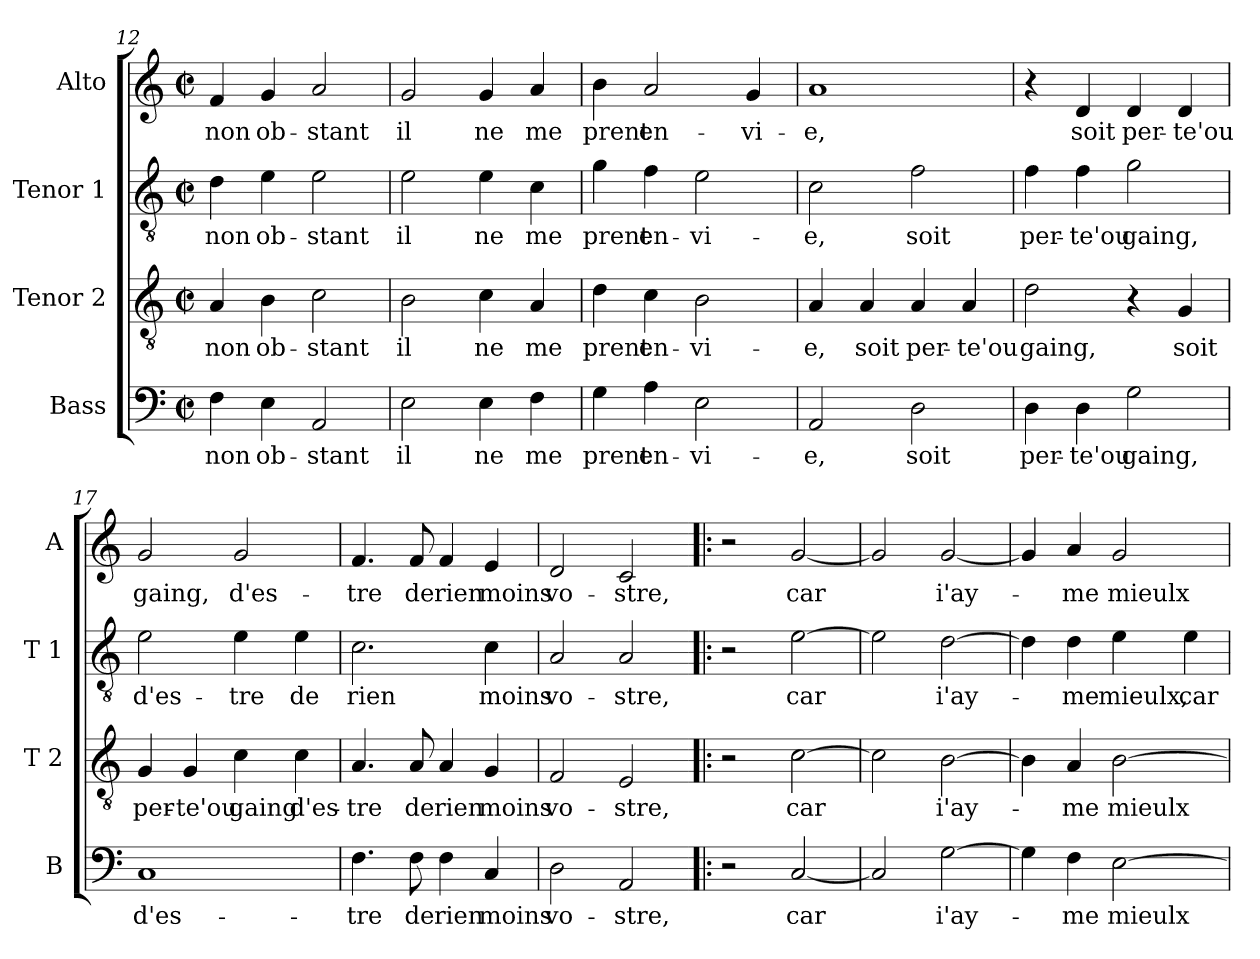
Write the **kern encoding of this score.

**kern	**text	**kern	**text	**kern	**text	**kern	**text
*part4	*part4	*part3	*part3	*part2	*part2	*part1	*part1
*staff4	*staff4	*staff3	*staff3	*staff2	*staff2	*staff1	*staff1
*I"Bass	*	*I"Tenor 2	*	*I"Tenor 1	*	*I"Alto	*
*I'B	*	*I'T 2	*	*I'T 1	*	*I'A	*
*clefF4	*	*clefGv2	*	*clefGv2	*	*clefG2	*
*k[]	*	*k[]	*	*k[]	*	*k[]	*
*C:	*	*C:	*	*C:	*	*C:	*
*M2/2	*	*M2/2	*	*M2/2	*	*M2/2	*
*met(c|)	*	*met(c|)	*	*met(c|)	*	*met(c|)	*
=12	=12	=12	=12	=12	=12	=12	=12
!	!LO:LY:b	!	!LO:LY:b	!	!LO:LY:b	!	!LO:LY:b
4F\	non	4A/	non	4d\	non	4f/	non
!	!LO:LY:b	!	!LO:LY:b	!	!LO:LY:b	!	!LO:LY:b
4E\	ob-	4B\	ob-	4e\	ob-	4g/	ob-
!	!LO:LY:b	!	!LO:LY:b	!	!LO:LY:b	!	!LO:LY:b
2AA/	-stant	2c\	-stant	2e\	-stant	2a/	-stant
=13	=13	=13	=13	=13	=13	=13	=13
!	!LO:LY:b	!	!LO:LY:b	!	!LO:LY:b	!	!LO:LY:b
2E\	il	2B\	il	2e\	il	2g/	il
!	!LO:LY:b	!	!LO:LY:b	!	!LO:LY:b	!	!LO:LY:b
4E\	ne	4c\	ne	4e\	ne	4g/	ne
!	!LO:LY:b	!	!LO:LY:b	!	!LO:LY:b	!	!LO:LY:b
4F\	me	4A/	me	4c\	me	4a/	me
=14	=14	=14	=14	=14	=14	=14	=14
!	!LO:LY:b	!	!LO:LY:b	!	!LO:LY:b	!	!LO:LY:b
4G\	prent	4d\	prent	4g\	prent	4b\	prent
!	!LO:LY:b	!	!LO:LY:b	!	!LO:LY:b	!	!LO:LY:b
4A\	en-	4c\	en-	4f\	en-	2a/	en-
!	!LO:LY:b	!	!LO:LY:b	!	!LO:LY:b	!	!
2E\	-vi-	2B\	-vi-	2e\	-vi-	.	.
!	!	!	!	!	!	!	!LO:LY:b
.	.	.	.	.	.	4g/	-vi-
=15	=15	=15	=15	=15	=15	=15	=15
!	!LO:LY:b	!	!LO:LY:b	!	!LO:LY:b	!	!LO:LY:b
2AA/	-e,	4A/	-e,	2c\	-e,	1a	-e,
!	!	!	!LO:LY:b	!	!	!	!
.	.	4A/	soit	.	.	.	.
!	!LO:LY:b	!	!LO:LY:b	!	!LO:LY:b	!	!
2D\	soit	4A/	per-	2f\	soit	.	.
!	!	!	!LO:LY:b	!	!	!	!
.	.	4A/	-te'ou	.	.	.	.
!!LO:LB:g=z
=16	=16	=16	=16	=16	=16	=16	=16
!	!LO:LY:b	!	!LO:LY:b	!	!LO:LY:b	!	!
4D\	per-	2d\	gaing,	4f\	per-	4r	.
!	!LO:LY:b	!	!	!	!LO:LY:b	!	!LO:LY:b
4D\	-te'ou	.	.	4f\	-te'ou	4d/	soit
!	!LO:LY:b	!	!	!	!LO:LY:b	!	!LO:LY:b
2G\	gaing,	4r	.	2g\	gaing,	4d/	per-
!	!	!	!LO:LY:b	!	!	!	!LO:LY:b
.	.	4G/	soit	.	.	4d/	-te'ou
=17	=17	=17	=17	=17	=17	=17	=17
!	!LO:LY:b	!	!LO:LY:b	!	!LO:LY:b	!	!LO:LY:b
1C	d'es-	4G/	per-	2e\	d'es-	2g/	gaing,
!	!	!	!LO:LY:b	!	!	!	!
.	.	4G/	-te'ou	.	.	.	.
!	!	!	!LO:LY:b	!	!LO:LY:b	!	!LO:LY:b
.	.	4c\	gaing	4e\	-tre	2g/	d'es-
!	!	!	!LO:LY:b	!	!LO:LY:b	!	!
.	.	4c\	d'es-	4e\	de	.	.
=18	=18	=18	=18	=18	=18	=18	=18
!	!LO:LY:b	!	!LO:LY:b	!	!LO:LY:b	!	!LO:LY:b
4.F\	-tre	4.A/	-tre	2.c\	rien	4.f/	-tre
!	!LO:LY:b	!	!LO:LY:b	!	!	!	!LO:LY:b
8F\	de	8A/	de	.	.	8f/	de
!	!LO:LY:b	!	!LO:LY:b	!	!	!	!LO:LY:b
4F\	rien	4A/	rien	.	.	4f/	rien
!	!LO:LY:b	!	!LO:LY:b	!	!LO:LY:b	!	!LO:LY:b
4C/	moins	4G/	moins	4c\	moins	4e/	moins
=19	=19	=19	=19	=19	=19	=19	=19
!	!LO:LY:b	!	!LO:LY:b	!	!LO:LY:b	!	!LO:LY:b
2D\	vo-	2F/	vo-	2A/	vo-	2d/	vo-
!	!LO:LY:b	!	!LO:LY:b	!	!LO:LY:b	!	!LO:LY:b
2AA/	-stre,	2E/	-stre,	2A/	-stre,	2c/	-stre,
=20!|:	=20!|:	=20!|:	=20!|:	=20!|:	=20!|:	=20!|:	=20!|:
2r	.	2r	.	2r	.	2r	.
!	!LO:LY:b	!	!LO:LY:b	!	!LO:LY:b	!	!LO:LY:b
[2C/	car	[2c\	car	[2e\	car	[2g/	car
!!LO:LB:g=z
=21	=21	=21	=21	=21	=21	=21	=21
2C/]	.	2c\]	.	2e\]	.	2g/]	.
!	!LO:LY:b	!	!LO:LY:b	!	!LO:LY:b	!	!LO:LY:b
[2G\	i'ay-	[2B\	i'ay-	[2d\	i'ay-	[2g/	i'ay-
=22	=22	=22	=22	=22	=22	=22	=22
4G\]	.	4B\]	.	4d\]	.	4g/]	.
!	!LO:LY:b	!	!LO:LY:b	!	!LO:LY:b	!	!LO:LY:b
4F\	-me	4A/	-me	4d\	-me	4a/	-me
!	!LO:LY:b	!	!LO:LY:b	!	!LO:LY:b	!	!LO:LY:b
[2E\	mieulx	[2B\	mieulx	4e\	mieulx,	2g/	mieulx
!	!	!	!	!	!LO:LY:b	!	!
.	.	.	.	4e\	car	.	.
=	=	=	=	=	=	=	=
*-	*-	*-	*-	*-	*-	*-	*-
